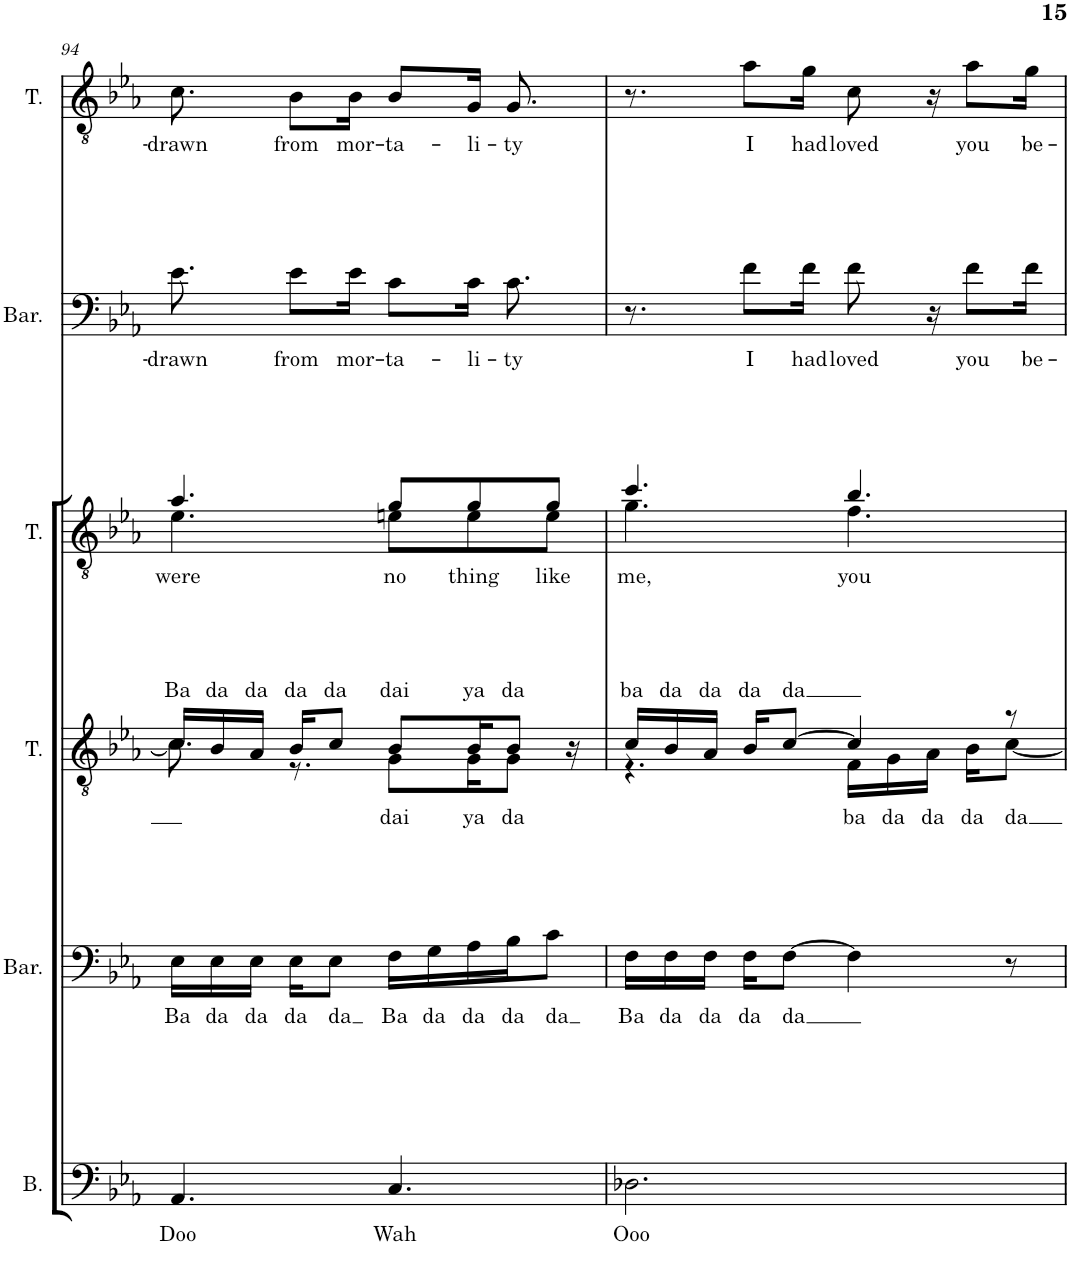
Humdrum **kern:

**kern	**text	**kern	**text	**kern	**text	**kern	**text	**kern	**text	**kern	**text
*part6	*part6	*part5	*part5	*part4	*part4	*part3	*part3	*part2	*part2	*part1	*part1
*staff6	*staff6	*staff5	*staff5	*staff4	*staff4	*staff3	*staff3	*staff2	*staff2	*staff1	*staff1
*I"Bass	*	*I"Baritone	*	*I"Tenor	*	*I"Tenor	*	*I"Baritone	*	*I"Tenor	*
*I'B.	*	*I'Bar.	*	*I'T.	*	*I'T.	*	*I'Bar.	*	*I'T.	*
!!LO:PB:g=z
*clefF4	*	*clefF4	*	*clefGv2	*	*clefGv2	*	*clefF4	*	*clefGv2	*
*k[b-e-a-]	*	*k[b-e-a-]	*	*k[b-e-a-]	*	*k[b-e-a-]	*	*k[b-e-a-]	*	*k[b-e-a-]	*
*M6/8	*	*M6/8	*	*M6/8	*	*M6/8	*	*M6/8	*	*M6/8	*
=94	=94	=94	=94	=94	=94	=94	=94	=94	=94	=94	=94
!	!LO:LY:b	!	!LO:LY:b	!	!LO:LY:a	!	!LO:LY:b	!	!LO:LY:b	!	!LO:LY:b
*	*	*	*	*^	*	*^	*	*	*	*	*
4.AA-/	Doo	16E-\LL	Ba	16c/LL	8.c\]	Ba	4.a-/	4.e-\	were	8.e-\	-drawn	8.c\	-drawn
!	!	!	!LO:LY:b	!	!	!LO:LY:a	!	!	!	!	!	!	!
.	.	16E-\	da	16B-/	.	da	.	.	.	.	.	.	.
!	!	!	!LO:LY:b	!	!	!LO:LY:a	!	!	!	!	!	!	!
.	.	16E-\JJ	da	16A-/JJ	.	da	.	.	.	.	.	.	.
!	!	!	!LO:LY:b	!	!	!LO:LY:a	!	!	!	!	!LO:LY:b	!	!LO:LY:b
.	.	16E-\KL	da	16B-/KL	8.r	da	.	.	.	8e-\L	from	8B-\L	from
!	!	!	!LO:LY:b	!	!	!LO:LY:a	!	!	!	!	!	!	!
.	.	8E-\J	da	8c/J	.	da	.	.	.	.	.	.	.
!	!	!	!	!	!	!	!	!	!	!	!LO:LY:b	!	!LO:LY:b
.	.	.	.	.	.	.	.	.	.	16e-\Jk	mor-	16B-\Jk	mor-
!	!LO:LY:b	!	!LO:LY:b	!	!	!LO:LY:a	!	!	!	!	!	!	!
!	!	!	!	!	!	!LO:LY:b	!	!	!LO:LY:b	!	!LO:LY:b	!	!LO:LY:b
4.C/	Wah	16F\LL	Ba	8B-/L	8G\L	dai	8g/L	8en\L	no	8c\L	-ta-	8B-/L	-ta-
!	!	!	!LO:LY:b	!	!	!	!	!	!	!	!	!	!
.	.	16G\	da	.	.	.	.	.	.	.	.	.	.
!	!	!	!LO:LY:b	!	!	!LO:LY:a	!	!	!	!	!	!	!
!	!	!	!	!	!	!LO:LY:b	!	!	!LO:LY:b	!	!LO:LY:b	!	!LO:LY:b
.	.	16A-\	da	16B-/K	16G\K	ya	8g/	8e\	thing	16c\Jk	-li-	16G/Jk	-li-
!	!	!	!LO:LY:b	!	!	!LO:LY:a	!	!	!	!	!	!	!
!	!	!	!	!	!	!LO:LY:b	!	!	!	!	!LO:LY:b	!	!LO:LY:b
.	.	16B-\J	da	8B-/J	8G\J	da	.	.	.	8.c\	-ty	8.G/	-ty
!	!	!	!LO:LY:b	!	!	!	!	!	!LO:LY:b	!	!	!	!
.	.	8c\J	da	.	.	.	8g/J	8e\J	like	.	.	.	.
.	.	.	.	16r	16ryy	.	.	.	.	.	.	.	.
=95	=95	=95	=95	=95	=95	=95	=95	=95	=95	=95	=95	=95	=95
!	!LO:LY:b	!	!LO:LY:b	!	!	!LO:LY:a	!	!	!LO:LY:b	!	!	!	!
2.D-X\	Ooo	16F\LL	Ba	16c/LL	4.r	ba	4.cc/	4.g\	me,	8.r	.	8.r	.
!	!	!	!LO:LY:b	!	!	!LO:LY:a	!	!	!	!	!	!	!
.	.	16F\	da	16B-/	.	da	.	.	.	.	.	.	.
!	!	!	!LO:LY:b	!	!	!LO:LY:a	!	!	!	!	!	!	!
.	.	16F\JJ	da	16A-/JJ	.	da	.	.	.	.	.	.	.
!	!	!	!LO:LY:b	!	!	!LO:LY:a	!	!	!	!	!LO:LY:b	!	!LO:LY:b
.	.	16F\KL	da	16B-/KL	.	da	.	.	.	8f\L	I	8a-\L	I
!	!	!	!LO:LY:b	!	!	!LO:LY:a	!	!	!	!	!	!	!
.	.	[8F\J	da	[8c/J	.	da	.	.	.	.	.	.	.
!	!	!	!	!	!	!	!	!	!	!	!LO:LY:b	!	!LO:LY:b
.	.	.	.	.	.	.	.	.	.	16f\Jk	had	16g\Jk	had
!	!	!	!	!	!	!LO:LY:b	!	!	!LO:LY:b	!	!LO:LY:b	!	!LO:LY:b
.	.	4F\]	.	4c/]	16F\LL	ba	4.b-/	4.f\	you	8f\	loved	8c\	loved
!	!	!	!	!	!	!LO:LY:b	!	!	!	!	!	!	!
.	.	.	.	.	16G\	da	.	.	.	.	.	.	.
!	!	!	!	!	!	!LO:LY:b	!	!	!	!	!	!	!
.	.	.	.	.	16A-\JJ	da	.	.	.	16r	.	16r	.
!	!	!	!	!	!	!LO:LY:b	!	!	!	!	!LO:LY:b	!	!LO:LY:b
.	.	.	.	.	16B-\KL	da	.	.	.	8f\L	you	8a-\L	you
!	!	!	!	!	!	!LO:LY:b	!	!	!	!	!	!	!
.	.	8r	.	8r	[8c\J	da	.	.	.	.	.	.	.
!	!	!	!	!	!	!	!	!	!	!	!LO:LY:b	!	!LO:LY:b
.	.	.	.	.	.	.	.	.	.	16f\Jk	be-	16g\Jk	be-
*	*	*	*	*v	*v	*	*	*	*	*	*	*	*
*	*	*	*	*	*	*v	*v	*	*	*	*	*
=	=	=	=	=	=	=	=	=	=	=	=
*-	*-	*-	*-	*-	*-	*-	*-	*-	*-	*-	*-
